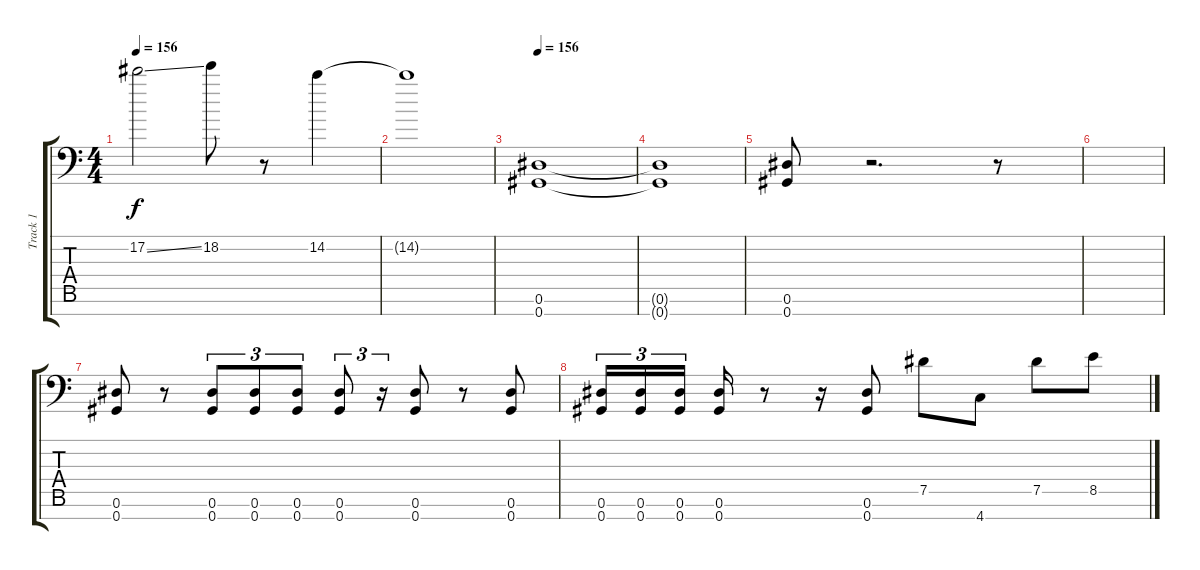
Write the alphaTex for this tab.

\track ("Track 1" "Track 1") {instrument distortionguitar}
\staff {score tabs}
\tuning (Eb4 Bb3 Gb3 Db3 Ab2 Eb2 Ab1) {hide}
\ts (4 4)
\tempo 156
\clef f4
\ks c
17.2{ss}.2{dy f} 18.2.8 r.8 14.2.4 |
14.2{t}.1 |
\tempo 156
(0.6 0.7).1 |
(0.6{t} 0.7{t}).1 |
(0.6 0.7).8 r.2{d} r.8 |
|
(0.6 0.7).8 r.8 (0.6 0.7).8{tu (3 2)} (0.6 0.7).8{tu (3 2)} (0.6 0.7).8{tu (3 2)} (0.6 0.7).8{tu (3 2)} r.16{tu (3 2)} (0.6 0.7).8 r.8 (0.6 0.7).8 |
(0.6 0.7).16{tu (3 2)} (0.6 0.7).16{tu (3 2)} (0.6 0.7).16{tu (3 2) beam splitsecondary} (0.6 0.7).16 r.8 r.16 (0.6 0.7).8 7.5.8 4.7.8 7.5.8 8.5.8
